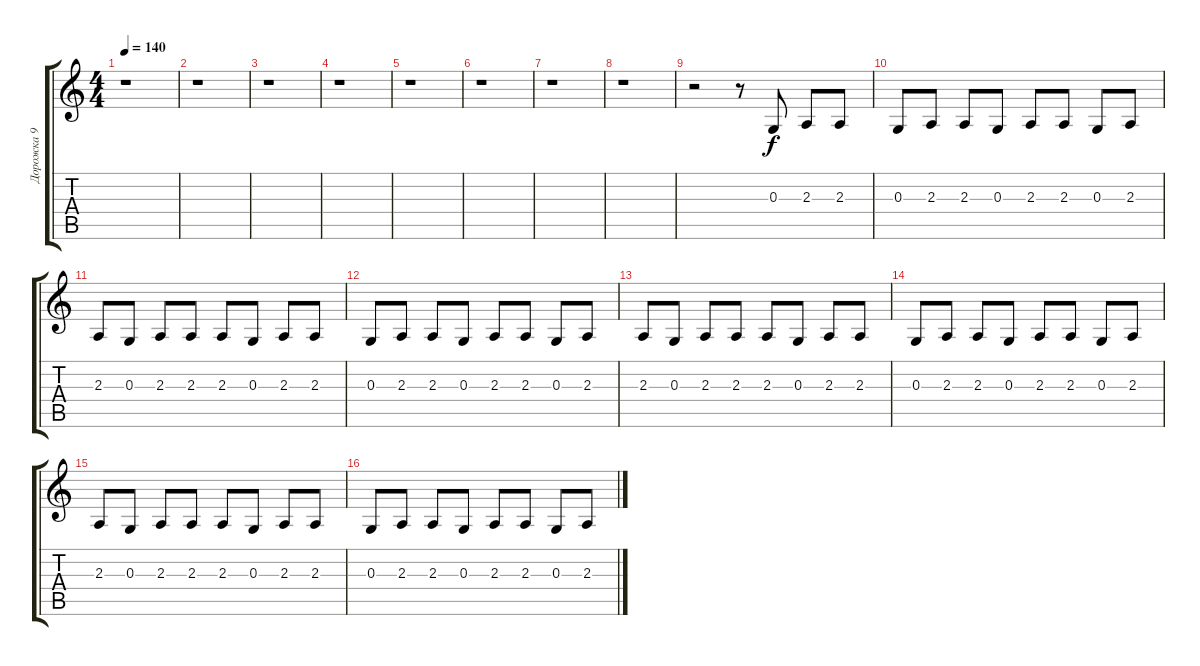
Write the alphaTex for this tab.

\track ("Дорожка 9" "Дорожка 9") {instrument vibraphone}
\staff {score tabs}
\tuning (E4 B3 G3 D3 A2 E2) {hide}
\ts (4 4)
\tempo 140
\clef g2
\ks c
r.1{dy f} |
r.1 |
r.1 |
r.1 |
r.1 |
r.1 |
r.1 |
r.1 |
r.2 r.8 0.3.8 2.3.8 2.3.8 |
0.3.8 2.3.8 2.3.8 0.3.8 2.3.8 2.3.8 0.3.8 2.3.8 |
2.3.8 0.3.8 2.3.8 2.3.8 2.3.8 0.3.8 2.3.8 2.3.8 |
0.3.8 2.3.8 2.3.8 0.3.8 2.3.8 2.3.8 0.3.8 2.3.8 |
2.3.8 0.3.8 2.3.8 2.3.8 2.3.8 0.3.8 2.3.8 2.3.8 |
0.3.8 2.3.8 2.3.8 0.3.8 2.3.8 2.3.8 0.3.8 2.3.8 |
2.3.8 0.3.8 2.3.8 2.3.8 2.3.8 0.3.8 2.3.8 2.3.8 |
0.3.8 2.3.8 2.3.8 0.3.8 2.3.8 2.3.8 0.3.8 2.3.8
